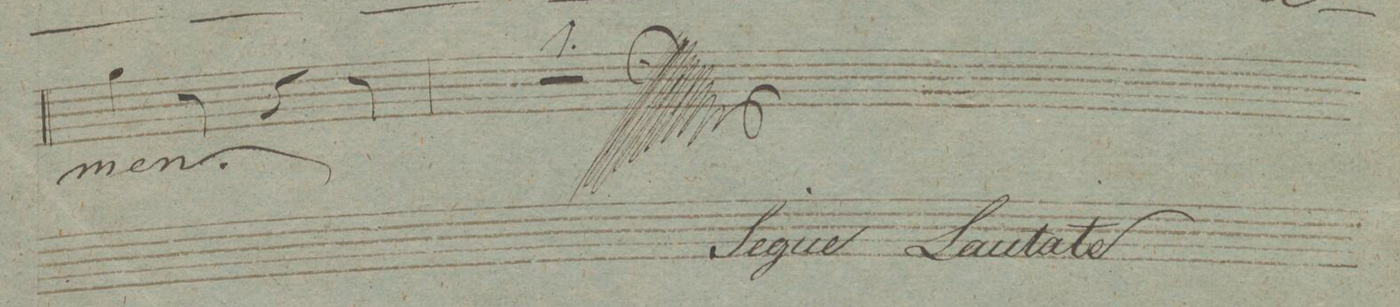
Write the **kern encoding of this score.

**kern	**text	**dynam
*I"Alto.	*	*
*clefC3	*	*
*k[f#c#g#]	*	*
*M6/8	*	*
4a\	-men.	.
8r	.	.
4r	.	.
8r	.	.
=61	=61	=61
2.r;	.	.
==	==	==
*-	*-	*-
